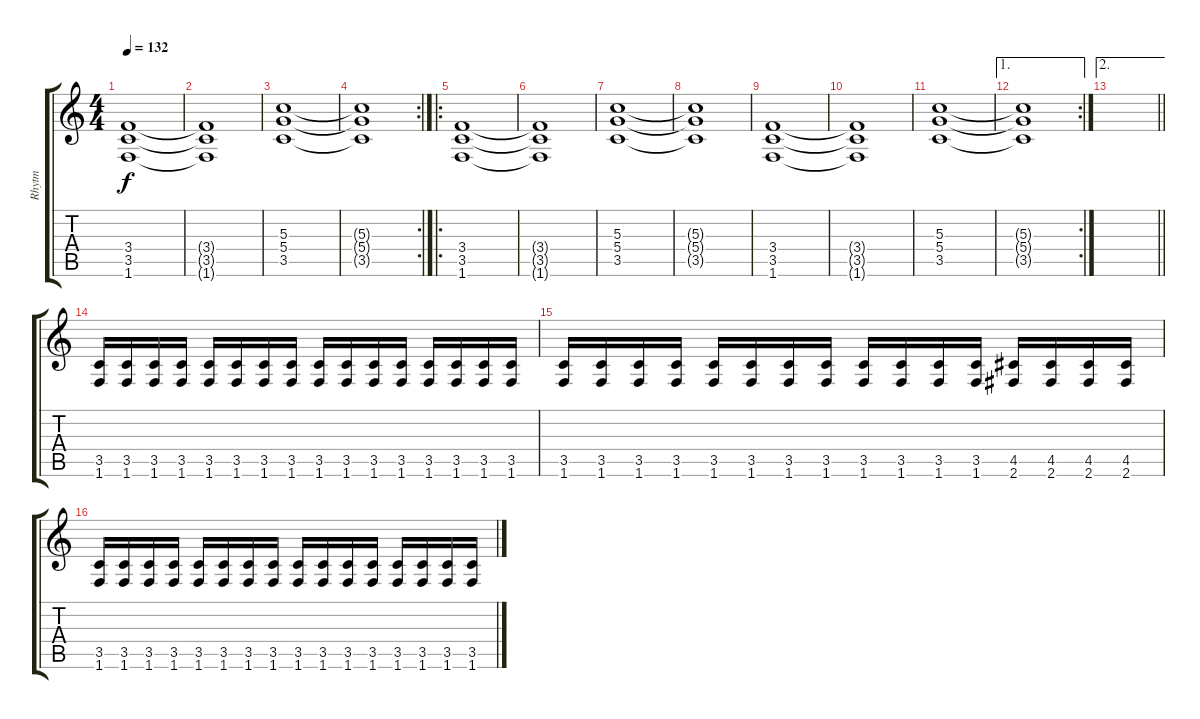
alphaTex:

\track ("Rhytm" "Rhytm") {instrument overdrivenguitar}
\staff {score tabs}
\tuning (E4 B3 G3 D3 A2 E2) {hide}
\ts (4 4)
\tempo 132
\clef g2
\ks c
(3.4 3.5 1.6).1{dy f} |
(3.4{t} 3.5{t} 1.6{t}).1 |
(5.3 5.4 3.5).1 |
\rc 2
(5.3{t} 5.4{t} 3.5{t}).1 |
\ro
(3.4 3.5 1.6).1 |
(3.4{t} 3.5{t} 1.6{t}).1 |
(5.3 5.4 3.5).1 |
(5.3{t} 5.4{t} 3.5{t}).1 |
(3.4 3.5 1.6).1 |
(3.4{t} 3.5{t} 1.6{t}).1 |
(5.3 5.4 3.5).1 |
\ae 1
\rc 2
(5.3{t} 5.4{t} 3.5{t}).1 |
\ae 2
\barLineRight lightlight
|
(3.5 1.6).16 (3.5 1.6).16 (3.5 1.6).16 (3.5 1.6).16 (3.5 1.6).16 (3.5 1.6).16 (3.5 1.6).16 (3.5 1.6).16 (3.5 1.6).16 (3.5 1.6).16 (3.5 1.6).16 (3.5 1.6).16 (3.5 1.6).16 (3.5 1.6).16 (3.5 1.6).16 (3.5 1.6).16 |
(3.5 1.6).16 (3.5 1.6).16 (3.5 1.6).16 (3.5 1.6).16 (3.5 1.6).16 (3.5 1.6).16 (3.5 1.6).16 (3.5 1.6).16 (3.5 1.6).16 (3.5 1.6).16 (3.5 1.6).16 (3.5 1.6).16 (4.5 2.6).16 (4.5 2.6).16 (4.5 2.6).16 (4.5 2.6).16 |
(3.5 1.6).16 (3.5 1.6).16 (3.5 1.6).16 (3.5 1.6).16 (3.5 1.6).16 (3.5 1.6).16 (3.5 1.6).16 (3.5 1.6).16 (3.5 1.6).16 (3.5 1.6).16 (3.5 1.6).16 (3.5 1.6).16 (3.5 1.6).16 (3.5 1.6).16 (3.5 1.6).16 (3.5 1.6).16
